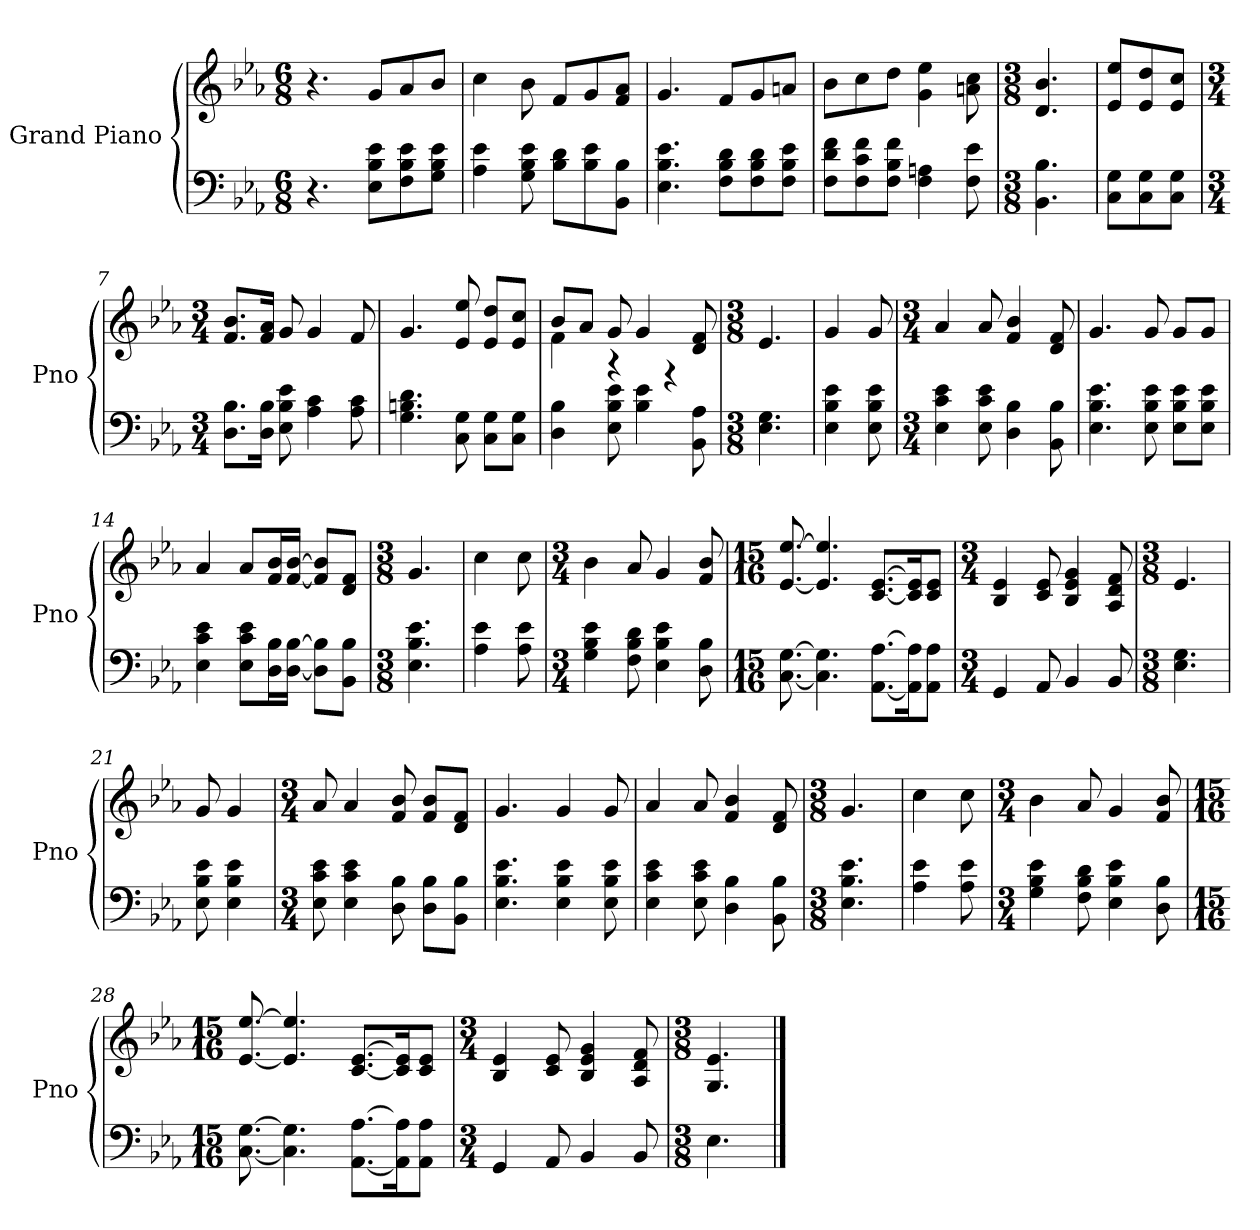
**kern	**kern
*part1	*part1
*staff2	*staff1
*I"Grand Piano	*
*I'Pno	*
*clefF4	*clefG2
*k[b-e-a-]	*k[b-e-a-]
*M6/8	*M6/8
=1	=1
4.r	4.r
*	*MM100
8E-\ 8B-\ 8e-\L	8g/L
8F\ 8B-\ 8e-\	8a-/
8G\ 8B-\ 8e-\J	8b-/J
=2	=2
4A-\ 4e-\	4cc\
8G\ 8B-\ 8e-\	8b-\
8B-\ 8d\L	8f/L
8B-\ 8e-\	8g/
8BB-\ 8B-\J	8f/ 8a-/J
=3	=3
4.E-\ 4.B-\ 4.e-\	4.g/
8F\ 8B-\ 8d\L	8f/L
8F\ 8B-\ 8d\	8g/
8F\ 8B-\ 8e-\J	8an/J
=4	=4
8F\ 8d\ 8f\L	8b-\L
8F\ 8c\ 8f\	8cc\
8F\ 8B-\ 8f\J	8dd\J
4F\ 4An\	4g\ 4ee-\
8F\ 8e-\	8an\ 8cc\
=5	=5
*M3/8	*M3/8
4.BB-\ 4.B-\	4.d/ 4.b-/
=6	=6
8C\ 8G\L	8e-/ 8ee-/L
8C\ 8G\	8e-/ 8dd/
8C\ 8G\J	8e-/ 8cc/J
=7	=7
*M3/4	*M3/4
8.D\ 8.B-\L	8.f/ 8.b-/L
16D\ 16B-\Jk	16f/ 16a-/Jk
8E-\ 8B-\ 8e-\	8g/
4A-\ 4c\	4g/
8A-\ 8c\	8f/
!!LO:LB:g=z
=8	=8
4.G\ 4.Bn\ 4.d\	4.g/
8C\ 8G\	8e-/ 8ee-/
8C\ 8G\L	8e-/ 8dd/L
8C\ 8G\J	8e-/ 8cc/J
=9	=9
*	*^
4D\ 4B-\	8b-/L	4f\
.	8a-/J	.
8E-\ 8B-\ 8e-\	8g/	4r
4B-\ 4e-\	4g/	.
.	.	4r
8BB-\ 8A-\	8d/ 8f/	.
*	*v	*v
=10	=10
*M3/8	*M3/8
4.E-\ 4.G\	4.e-/
=11	=11
4E-\ 4B-\ 4e-\	4g/
8E-\ 8B-\ 8e-\	8g/
=12	=12
*M3/4	*M3/4
4E-\ 4c\ 4e-\	4a-/
8E-\ 8c\ 8e-\	8a-/
4D\ 4B-\	4f/ 4b-/
8BB-\ 8B-\	8d/ 8f/
=13	=13
4.E-\ 4.B-\ 4.e-\	4.g/
8E-\ 8B-\ 8e-\	8g/
8E-\ 8B-\ 8e-\L	8g/L
8E-\ 8B-\ 8e-\J	8g/J
=14	=14
4E-\ 4c\ 4e-\	4a-/
8E-\ 8c\ 8e-\L	8a-/L
16D\ 16B-\L	16f/ 16b-/L
[16D\ [16B-\JJ	[16f/ [16b-/JJ
8D\] 8B-\]L	8f/] 8b-/]L
8BB-\ 8B-\J	8d/ 8f/J
=15	=15
*M3/8	*M3/8
4.E-\ 4.B-\ 4.e-\	4.g/
!!LO:LB:g=z
=16	=16
4A-\ 4e-\	4cc\
8A-\ 8e-\	8cc\
=17	=17
*M3/4	*M3/4
4G\ 4B-\ 4e-\	4b-\
8F\ 8B-\ 8d\	8a-/
4E-\ 4B-\ 4e-\	4g/
8D\ 8B-\	8f/ 8b-/
=18	=18
*M15/16	*M15/16
[8.C\ [8.G\	[8.e-/ [8.ee-/
4.C\] 4.G\]	4.e-/] 4.ee-/]
[8.AA-\ [8.A-\L	[8.c/ [8.e-/L
16AA-\] 16A-\]K	16c/] 16e-/]K
8AA-\ 8A-\J	8c/ 8e-/J
=19	=19
*M3/4	*M3/4
4GG/	4B-/ 4e-/
8AA-/	8c/ 8e-/
4BB-/	4B-/ 4e-/ 4g/
8BB-/	8A-/ 8d/ 8f/
=20	=20
*M3/8	*M3/8
4.E-\ 4.G\	4.e-/
=21	=21
8E-\ 8B-\ 8e-\	8g/
4E-\ 4B-\ 4e-\	4g/
=22	=22
*M3/4	*M3/4
8E-\ 8c\ 8e-\	8a-/
4E-\ 4c\ 4e-\	4a-/
8D\ 8B-\	8f/ 8b-/
8D\ 8B-\L	8f/ 8b-/L
8BB-\ 8B-\J	8d/ 8f/J
!!LO:LB:g=z
=23	=23
4.E-\ 4.B-\ 4.e-\	4.g/
4E-\ 4B-\ 4e-\	4g/
8E-\ 8B-\ 8e-\	8g/
=24	=24
4E-\ 4c\ 4e-\	4a-/
8E-\ 8c\ 8e-\	8a-/
4D\ 4B-\	4f/ 4b-/
8BB-\ 8B-\	8d/ 8f/
=25	=25
*M3/8	*M3/8
4.E-\ 4.B-\ 4.e-\	4.g/
=26	=26
4A-\ 4e-\	4cc\
8A-\ 8e-\	8cc\
=27	=27
*M3/4	*M3/4
4G\ 4B-\ 4e-\	4b-\
8F\ 8B-\ 8d\	8a-/
4E-\ 4B-\ 4e-\	4g/
8D\ 8B-\	8f/ 8b-/
=28	=28
*M15/16	*M15/16
[8.C\ [8.G\	[8.e-/ [8.ee-/
4.C\] 4.G\]	4.e-/] 4.ee-/]
[8.AA-\ [8.A-\L	[8.c/ [8.e-/L
16AA-\] 16A-\]K	16c/] 16e-/]K
8AA-\ 8A-\J	8c/ 8e-/J
=29	=29
*M3/4	*M3/4
4GG/	4B-/ 4e-/
8AA-/	8c/ 8e-/
4BB-/	4B-/ 4e-/ 4g/
8BB-/	8A-/ 8d/ 8f/
!!LO:LB:g=z
=30	=30
*M3/8	*M3/8
4.E-\	4.G/ 4.e-/
==	==
*-	*-
